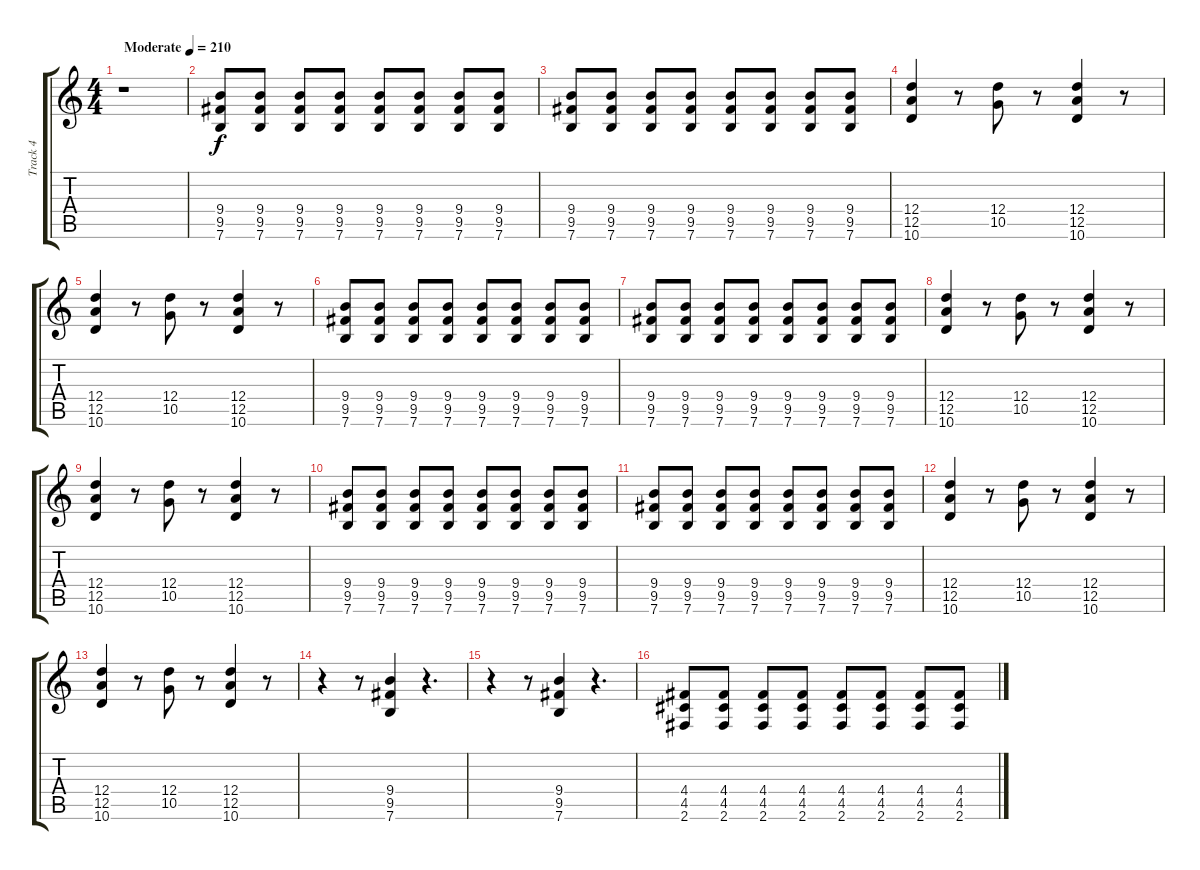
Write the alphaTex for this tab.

\track ("Track 4" "Track 4") {instrument overdrivenguitar}
\staff {score tabs}
\tuning (E4 B3 G3 D3 A2 E2) {hide}
\ts (4 4)
\tempo (210 "Moderate")
\clef g2
\ks c
r.1{dy f instrument overdrivenguitar} |
(9.4 9.5 7.6).8 (9.4 9.5 7.6).8 (9.4 9.5 7.6).8 (9.4 9.5 7.6).8 (9.4 9.5 7.6).8 (9.4 9.5 7.6).8 (9.4 9.5 7.6).8 (9.4 9.5 7.6).8 |
(9.4 9.5 7.6).8 (9.4 9.5 7.6).8 (9.4 9.5 7.6).8 (9.4 9.5 7.6).8 (9.4 9.5 7.6).8 (9.4 9.5 7.6).8 (9.4 9.5 7.6).8 (9.4 9.5 7.6).8 |
(12.4 12.5 10.6).4 r.8 (12.4 10.5).8 r.8 (12.4 12.5 10.6).4 r.8 |
(12.4 12.5 10.6).4 r.8 (12.4 10.5).8 r.8 (12.4 12.5 10.6).4 r.8 |
(9.4 9.5 7.6).8 (9.4 9.5 7.6).8 (9.4 9.5 7.6).8 (9.4 9.5 7.6).8 (9.4 9.5 7.6).8 (9.4 9.5 7.6).8 (9.4 9.5 7.6).8 (9.4 9.5 7.6).8 |
(9.4 9.5 7.6).8 (9.4 9.5 7.6).8 (9.4 9.5 7.6).8 (9.4 9.5 7.6).8 (9.4 9.5 7.6).8 (9.4 9.5 7.6).8 (9.4 9.5 7.6).8 (9.4 9.5 7.6).8 |
(12.4 12.5 10.6).4 r.8 (12.4 10.5).8 r.8 (12.4 12.5 10.6).4 r.8 |
(12.4 12.5 10.6).4 r.8 (12.4 10.5).8 r.8 (12.4 12.5 10.6).4 r.8 |
(9.4 9.5 7.6).8 (9.4 9.5 7.6).8 (9.4 9.5 7.6).8 (9.4 9.5 7.6).8 (9.4 9.5 7.6).8 (9.4 9.5 7.6).8 (9.4 9.5 7.6).8 (9.4 9.5 7.6).8 |
(9.4 9.5 7.6).8 (9.4 9.5 7.6).8 (9.4 9.5 7.6).8 (9.4 9.5 7.6).8 (9.4 9.5 7.6).8 (9.4 9.5 7.6).8 (9.4 9.5 7.6).8 (9.4 9.5 7.6).8 |
(12.4 12.5 10.6).4 r.8 (12.4 10.5).8 r.8 (12.4 12.5 10.6).4 r.8 |
(12.4 12.5 10.6).4 r.8 (12.4 10.5).8 r.8 (12.4 12.5 10.6).4 r.8 |
r.4 r.8 (9.4 9.5 7.6).4 r.4{d} |
r.4 r.8 (9.4 9.5 7.6).4 r.4{d} |
(4.4 4.5 2.6).8 (4.4 4.5 2.6).8 (4.4 4.5 2.6).8 (4.4 4.5 2.6).8 (4.4 4.5 2.6).8 (4.4 4.5 2.6).8 (4.4 4.5 2.6).8 (4.4 4.5 2.6).8
